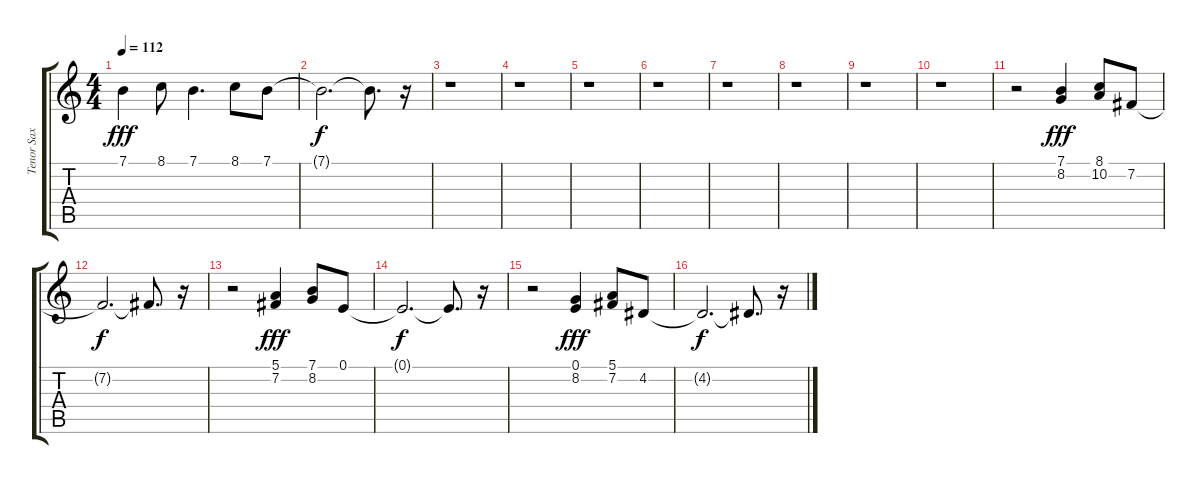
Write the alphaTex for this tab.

\track ("Tenor Sax " "Tenor Sax ") {instrument choiraahs}
\staff {score tabs}
\tuning (E4 B3 G3 D3 A2 E2) {hide}
\ts (4 4)
\tempo 112
\clef g2
\ks c
7.1.4{dy fff} 8.1.8 7.1.4{d} 8.1.8 7.1.8 |
7.1{t}.2{d dy f} 7.1{t}.8{d} r.16 |
r.1 |
r.1 |
r.1 |
r.1 |
r.1 |
r.1 |
r.1 |
r.1 |
r.2 (7.1 8.2).4{dy fff} (8.1 10.2).8 7.2.8 |
7.2{t}.2{d dy f} 7.2{t}.8{d} r.16 |
r.2 (5.1 7.2).4{dy fff} (7.1 8.2).8 0.1.8 |
0.1{t}.2{d dy f} 0.1{t}.8{d} r.16 |
r.2 (0.1 8.2).4{dy fff} (5.1 7.2).8 4.2.8 |
4.2{t}.2{d dy f} 4.2{t}.8{d} r.16
